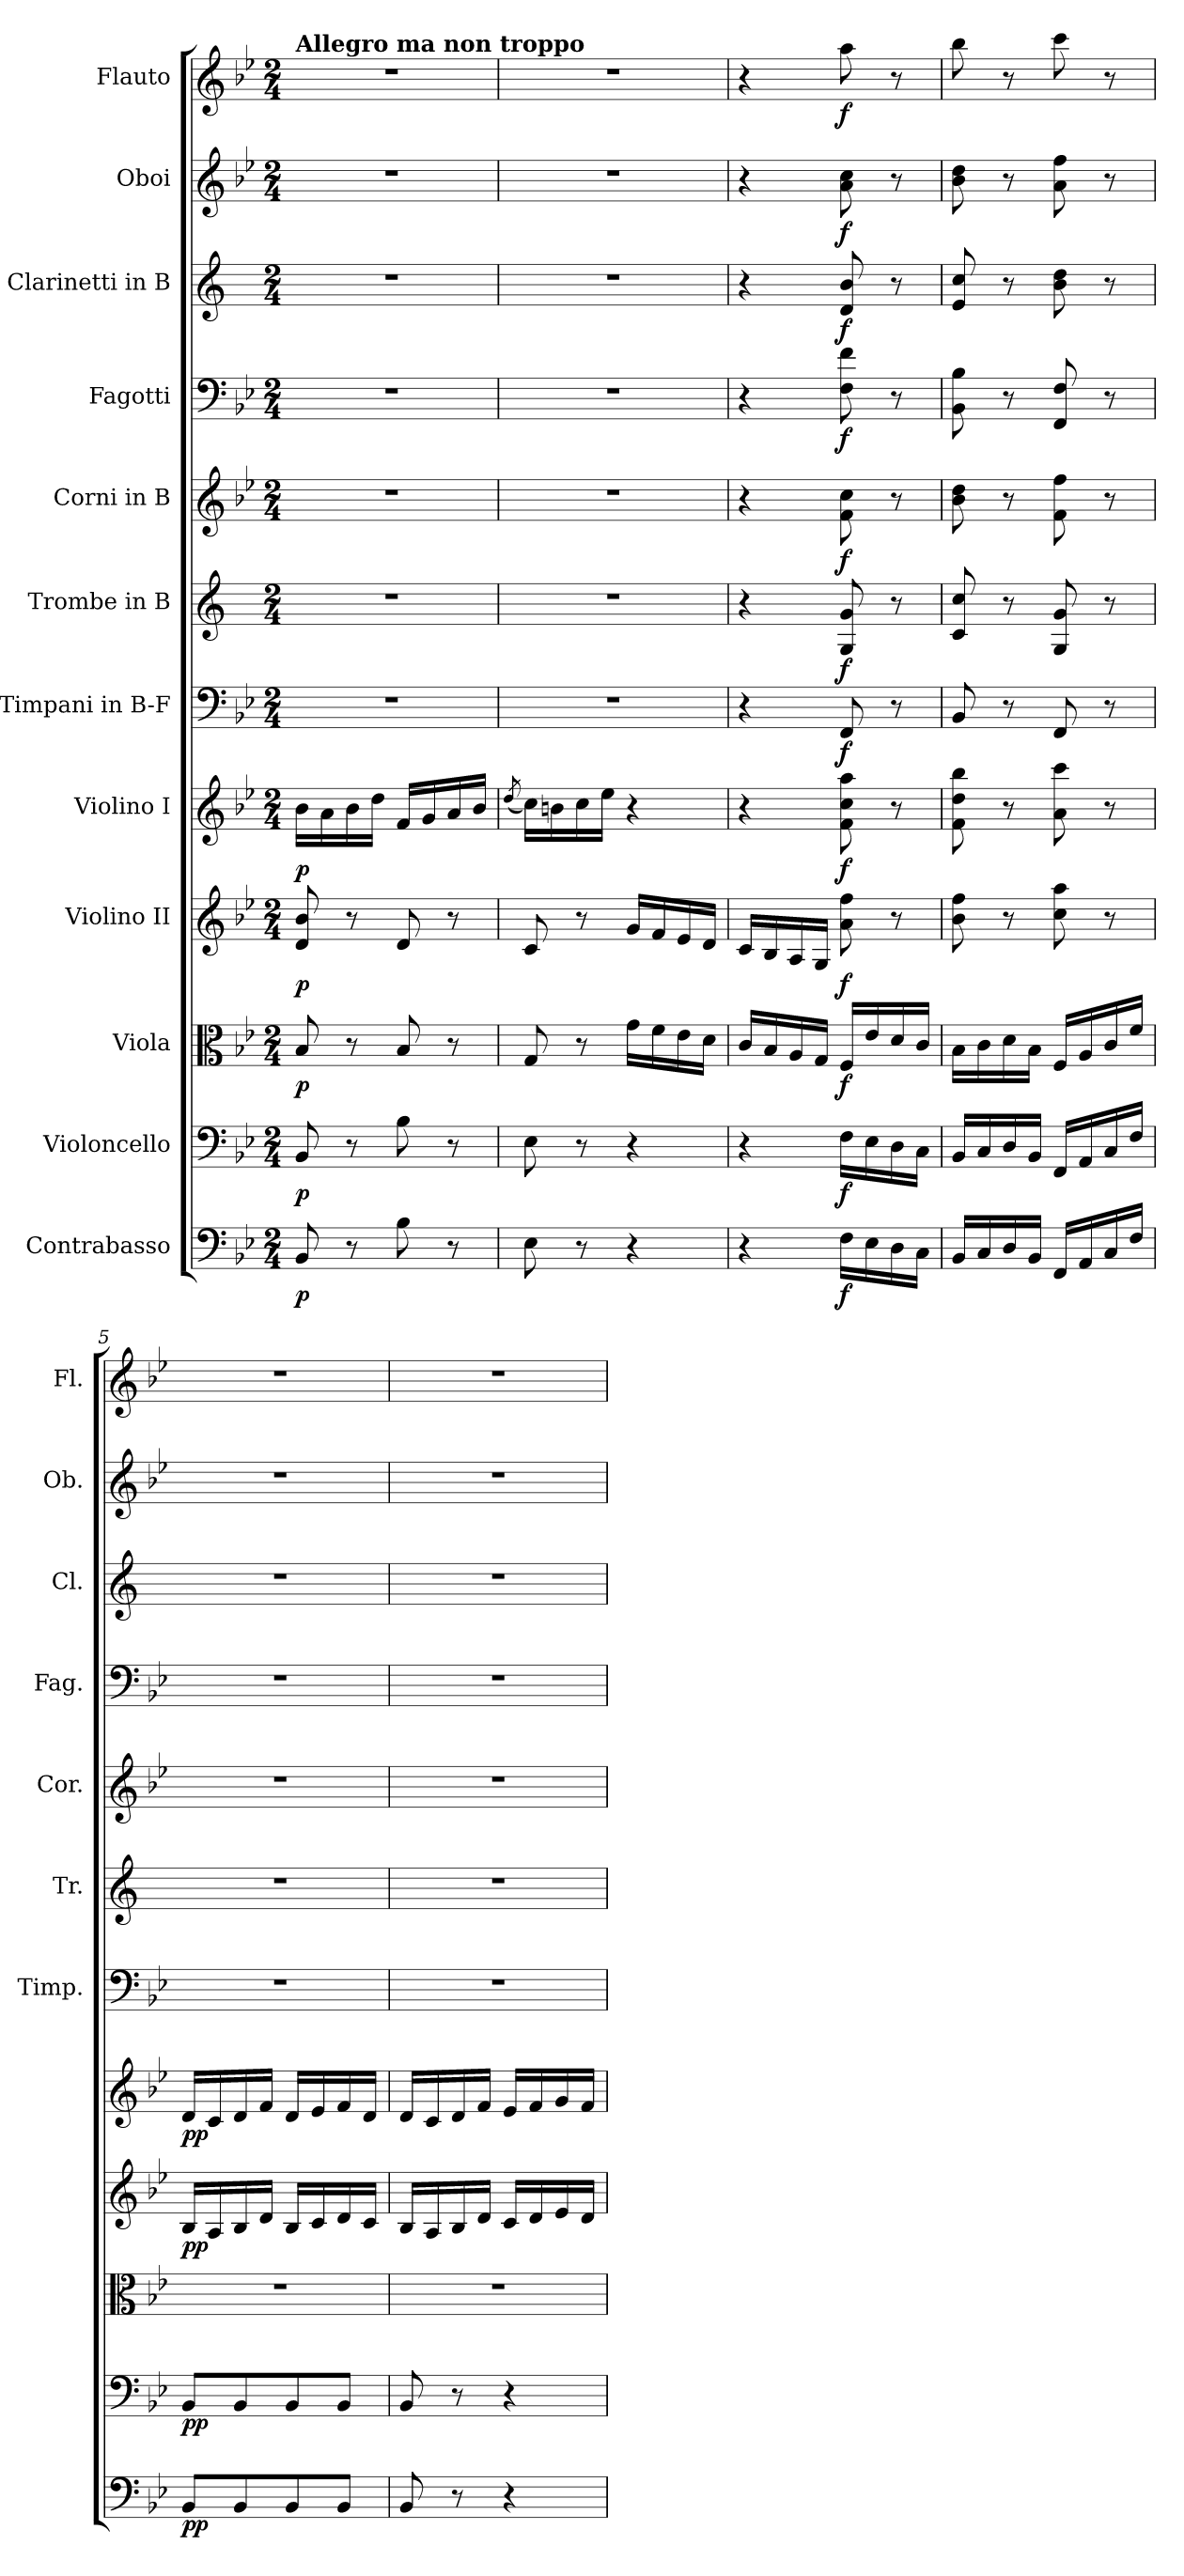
**kern	**dynam	**kern	**dynam	**kern	**dynam	**kern	**dynam	**kern	**dynam	**kern	**dynam	**kern	**dynam	**kern	**dynam	**kern	**dynam	**kern	**dynam	**kern	**dynam	**kern	**dynam
*part12	*part12	*part11	*part11	*part10	*part10	*part9	*part9	*part8	*part8	*part7	*part7	*part6	*part6	*part5	*part5	*part4	*part4	*part3	*part3	*part2	*part2	*part1	*part1
*staff12	*staff12	*staff11	*staff11	*staff10	*staff10	*staff9	*staff9	*staff8	*staff8	*staff7	*staff7	*staff6	*staff6	*staff5	*staff5	*staff4	*staff4	*staff3	*staff3	*staff2	*staff2	*staff1	*staff1
*I"Contrabasso	*	*I"Violoncello	*	*I"Viola	*	*I"Violino II	*	*I"Violino I	*	*I"Timpani in B-F	*	*I"Trombe in B	*	*I"Corni in B	*	*I"Fagotti	*	*I"Clarinetti in B	*	*I"Oboi	*	*I"Flauto	*
*	*	*	*	*	*	*	*	*	*	*I'Timp.	*	*I'Tr.	*	*I'Cor.	*	*I'Fag.	*	*I'Cl.	*	*I'Ob.	*	*I'Fl.	*
*clefF4	*	*clefF4	*	*clefC3	*	*clefG2	*	*clefG2	*	*clefF4	*	*clefG2	*	*clefG2	*	*clefF4	*	*clefG2	*	*clefG2	*	*clefG2	*
*ITrd7c12	*	*	*	*	*	*	*	*	*	*	*	*ITrd1c2	*	*ITrd8c14	*	*	*	*ITrd1c2	*	*	*	*	*
*k[b-e-]	*	*k[b-e-]	*	*k[b-e-]	*	*k[b-e-]	*	*k[b-e-]	*	*k[b-e-]	*	*k[b-e-]	*	*k[b-e-]	*	*k[b-e-]	*	*k[b-e-]	*	*k[b-e-]	*	*k[b-e-]	*
*M2/4	*	*M2/4	*	*M2/4	*	*M2/4	*	*M2/4	*	*M2/4	*	*M2/4	*	*M2/4	*	*M2/4	*	*M2/4	*	*M2/4	*	*M2/4	*
=1	=1	=1	=1	=1	=1	=1	=1	=1	=1	=1	=1	=1	=1	=1	=1	=1	=1	=1	=1	=1	=1	=1	=1
!	!	!	!	!	!	!	!	!	!	!	!	!	!	!	!	!	!	!	!	!	!	!LO:TX:a:B:t=Allegro ma non troppo	!
!	!LO:DY:b	!	!LO:DY:b	!	!LO:DY:b	!	!LO:DY:b	!	!LO:DY:b	!	!	!	!	!	!	!	!	!	!	!	!	!	!
8BBB-/	p	8BB-/	p	8B-/	p	8d/ 8b-/	p	16b-\LL	p	2r	.	2r	.	2r	.	2r	.	2r	.	2r	.	2r	.
.	.	.	.	.	.	.	.	16a\	.	.	.	.	.	.	.	.	.	.	.	.	.	.	.
8r	.	8r	.	8r	.	8r	.	16b-\	.	.	.	.	.	.	.	.	.	.	.	.	.	.	.
.	.	.	.	.	.	.	.	16dd\JJ	.	.	.	.	.	.	.	.	.	.	.	.	.	.	.
8BB-\	.	8B-\	.	8B-/	.	8d/	.	16f/LL	.	.	.	.	.	.	.	.	.	.	.	.	.	.	.
.	.	.	.	.	.	.	.	16g/	.	.	.	.	.	.	.	.	.	.	.	.	.	.	.
8r	.	8r	.	8r	.	8r	.	16a/	.	.	.	.	.	.	.	.	.	.	.	.	.	.	.
.	.	.	.	.	.	.	.	16b-/JJ	.	.	.	.	.	.	.	.	.	.	.	.	.	.	.
=2	=2	=2	=2	=2	=2	=2	=2	=2	=2	=2	=2	=2	=2	=2	=2	=2	=2	=2	=2	=2	=2	=2	=2
.	.	.	.	.	.	.	.	(8qdd/	.	.	.	.	.	.	.	.	.	.	.	.	.	.	.
8EE-\	.	8E-\	.	8G/	.	8c/	.	16cc\LL)	.	2r	.	2r	.	2r	.	2r	.	2r	.	2r	.	2r	.
.	.	.	.	.	.	.	.	16bn\	.	.	.	.	.	.	.	.	.	.	.	.	.	.	.
8r	.	8r	.	8r	.	8r	.	16cc\	.	.	.	.	.	.	.	.	.	.	.	.	.	.	.
.	.	.	.	.	.	.	.	16ee-\JJ	.	.	.	.	.	.	.	.	.	.	.	.	.	.	.
4r	.	4r	.	16g\LL	.	16g/LL	.	4r	.	.	.	.	.	.	.	.	.	.	.	.	.	.	.
.	.	.	.	16f\	.	16f/	.	.	.	.	.	.	.	.	.	.	.	.	.	.	.	.	.
.	.	.	.	16e-\	.	16e-/	.	.	.	.	.	.	.	.	.	.	.	.	.	.	.	.	.
.	.	.	.	16d\JJ	.	16d/JJ	.	.	.	.	.	.	.	.	.	.	.	.	.	.	.	.	.
=3	=3	=3	=3	=3	=3	=3	=3	=3	=3	=3	=3	=3	=3	=3	=3	=3	=3	=3	=3	=3	=3	=3	=3
4r	.	4r	.	16c/LL	.	16c/LL	.	4r	.	4r	.	4r	.	4r	.	4r	.	4r	.	4r	.	4r	.
.	.	.	.	16B-/	.	16B-/	.	.	.	.	.	.	.	.	.	.	.	.	.	.	.	.	.
.	.	.	.	16A/	.	16A/	.	.	.	.	.	.	.	.	.	.	.	.	.	.	.	.	.
.	.	.	.	16G/JJ	.	16G/JJ	.	.	.	.	.	.	.	.	.	.	.	.	.	.	.	.	.
!	!LO:DY:b	!	!LO:DY:b	!	!LO:DY:b	!	!LO:DY:b	!	!LO:DY:b	!	!LO:DY:b	!	!LO:DY:b	!	!LO:DY:b	!	!LO:DY:b	!	!LO:DY:b	!	!LO:DY:b	!	!LO:DY:b
16FF\LL	f	16F\LL	f	16F/LL	f	8a\ 8ff\	f	8f\ 8cc\ 8aa\	f	8FF/	f	8F/ 8f/	f	8F\ 8c\	f	8F\ 8f\	f	8c/ 8a/	f	8a\ 8cc\	f	8aa\	f
16EE-\	.	16E-\	.	16e-/	.	.	.	.	.	.	.	.	.	.	.	.	.	.	.	.	.	.	.
16DD\	.	16D\	.	16d/	.	8r	.	8r	.	8r	.	8r	.	8r	.	8r	.	8r	.	8r	.	8r	.
16CC\JJ	.	16C\JJ	.	16c/JJ	.	.	.	.	.	.	.	.	.	.	.	.	.	.	.	.	.	.	.
=4	=4	=4	=4	=4	=4	=4	=4	=4	=4	=4	=4	=4	=4	=4	=4	=4	=4	=4	=4	=4	=4	=4	=4
16BBB-/LL	.	16BB-/LL	.	16B-\LL	.	8b-\ 8ff\	.	8f\ 8dd\ 8bb-\	.	8BB-/	.	8B-/ 8b-/	.	8B-\ 8d\	.	8BB-\ 8B-\	.	8d/ 8b-/	.	8b-\ 8dd\	.	8bb-\	.
16CC/	.	16C/	.	16c\	.	.	.	.	.	.	.	.	.	.	.	.	.	.	.	.	.	.	.
16DD/	.	16D/	.	16d\	.	8r	.	8r	.	8r	.	8r	.	8r	.	8r	.	8r	.	8r	.	8r	.
16BBB-/JJ	.	16BB-/JJ	.	16B-\JJ	.	.	.	.	.	.	.	.	.	.	.	.	.	.	.	.	.	.	.
16FFF/LL	.	16FF/LL	.	16F/LL	.	8cc\ 8aa\	.	8a\ 8ccc\	.	8FF/	.	8F/ 8f/	.	8F\ 8f\	.	8FF/ 8F/	.	8a\ 8cc\	.	8a\ 8ff\	.	8ccc\	.
16AAA/	.	16AA/	.	16A/	.	.	.	.	.	.	.	.	.	.	.	.	.	.	.	.	.	.	.
16CC/	.	16C/	.	16c/	.	8r	.	8r	.	8r	.	8r	.	8r	.	8r	.	8r	.	8r	.	8r	.
16FF/JJ	.	16F/JJ	.	16f/JJ	.	.	.	.	.	.	.	.	.	.	.	.	.	.	.	.	.	.	.
=5	=5	=5	=5	=5	=5	=5	=5	=5	=5	=5	=5	=5	=5	=5	=5	=5	=5	=5	=5	=5	=5	=5	=5
!	!LO:DY:b	!	!LO:DY:b	!	!	!	!LO:DY:b	!	!LO:DY:b	!	!	!	!	!	!	!	!	!	!	!	!	!	!
8BBB-/L	pp	8BB-/L	pp	2r	.	16B-/LL	pp	16d/LL	pp	2r	.	2r	.	2r	.	2r	.	2r	.	2r	.	2r	.
.	.	.	.	.	.	16A/	.	16c/	.	.	.	.	.	.	.	.	.	.	.	.	.	.	.
8BBB-/	.	8BB-/	.	.	.	16B-/	.	16d/	.	.	.	.	.	.	.	.	.	.	.	.	.	.	.
.	.	.	.	.	.	16d/JJ	.	16f/JJ	.	.	.	.	.	.	.	.	.	.	.	.	.	.	.
8BBB-/	.	8BB-/	.	.	.	16B-/LL	.	16d/LL	.	.	.	.	.	.	.	.	.	.	.	.	.	.	.
.	.	.	.	.	.	16c/	.	16e-/	.	.	.	.	.	.	.	.	.	.	.	.	.	.	.
8BBB-/J	.	8BB-/J	.	.	.	16d/	.	16f/	.	.	.	.	.	.	.	.	.	.	.	.	.	.	.
.	.	.	.	.	.	16c/JJ	.	16d/JJ	.	.	.	.	.	.	.	.	.	.	.	.	.	.	.
=6	=6	=6	=6	=6	=6	=6	=6	=6	=6	=6	=6	=6	=6	=6	=6	=6	=6	=6	=6	=6	=6	=6	=6
8BBB-/	.	8BB-/	.	2r	.	16B-/LL	.	16d/LL	.	2r	.	2r	.	2r	.	2r	.	2r	.	2r	.	2r	.
.	.	.	.	.	.	16A/	.	16c/	.	.	.	.	.	.	.	.	.	.	.	.	.	.	.
8r	.	8r	.	.	.	16B-/	.	16d/	.	.	.	.	.	.	.	.	.	.	.	.	.	.	.
.	.	.	.	.	.	16d/JJ	.	16f/JJ	.	.	.	.	.	.	.	.	.	.	.	.	.	.	.
4r	.	4r	.	.	.	16c/LL	.	16e-/LL	.	.	.	.	.	.	.	.	.	.	.	.	.	.	.
.	.	.	.	.	.	16d/	.	16f/	.	.	.	.	.	.	.	.	.	.	.	.	.	.	.
.	.	.	.	.	.	16e-/	.	16g/	.	.	.	.	.	.	.	.	.	.	.	.	.	.	.
.	.	.	.	.	.	16d/JJ	.	16f/JJ	.	.	.	.	.	.	.	.	.	.	.	.	.	.	.
=	=	=	=	=	=	=	=	=	=	=	=	=	=	=	=	=	=	=	=	=	=	=	=
*-	*-	*-	*-	*-	*-	*-	*-	*-	*-	*-	*-	*-	*-	*-	*-	*-	*-	*-	*-	*-	*-	*-	*-
